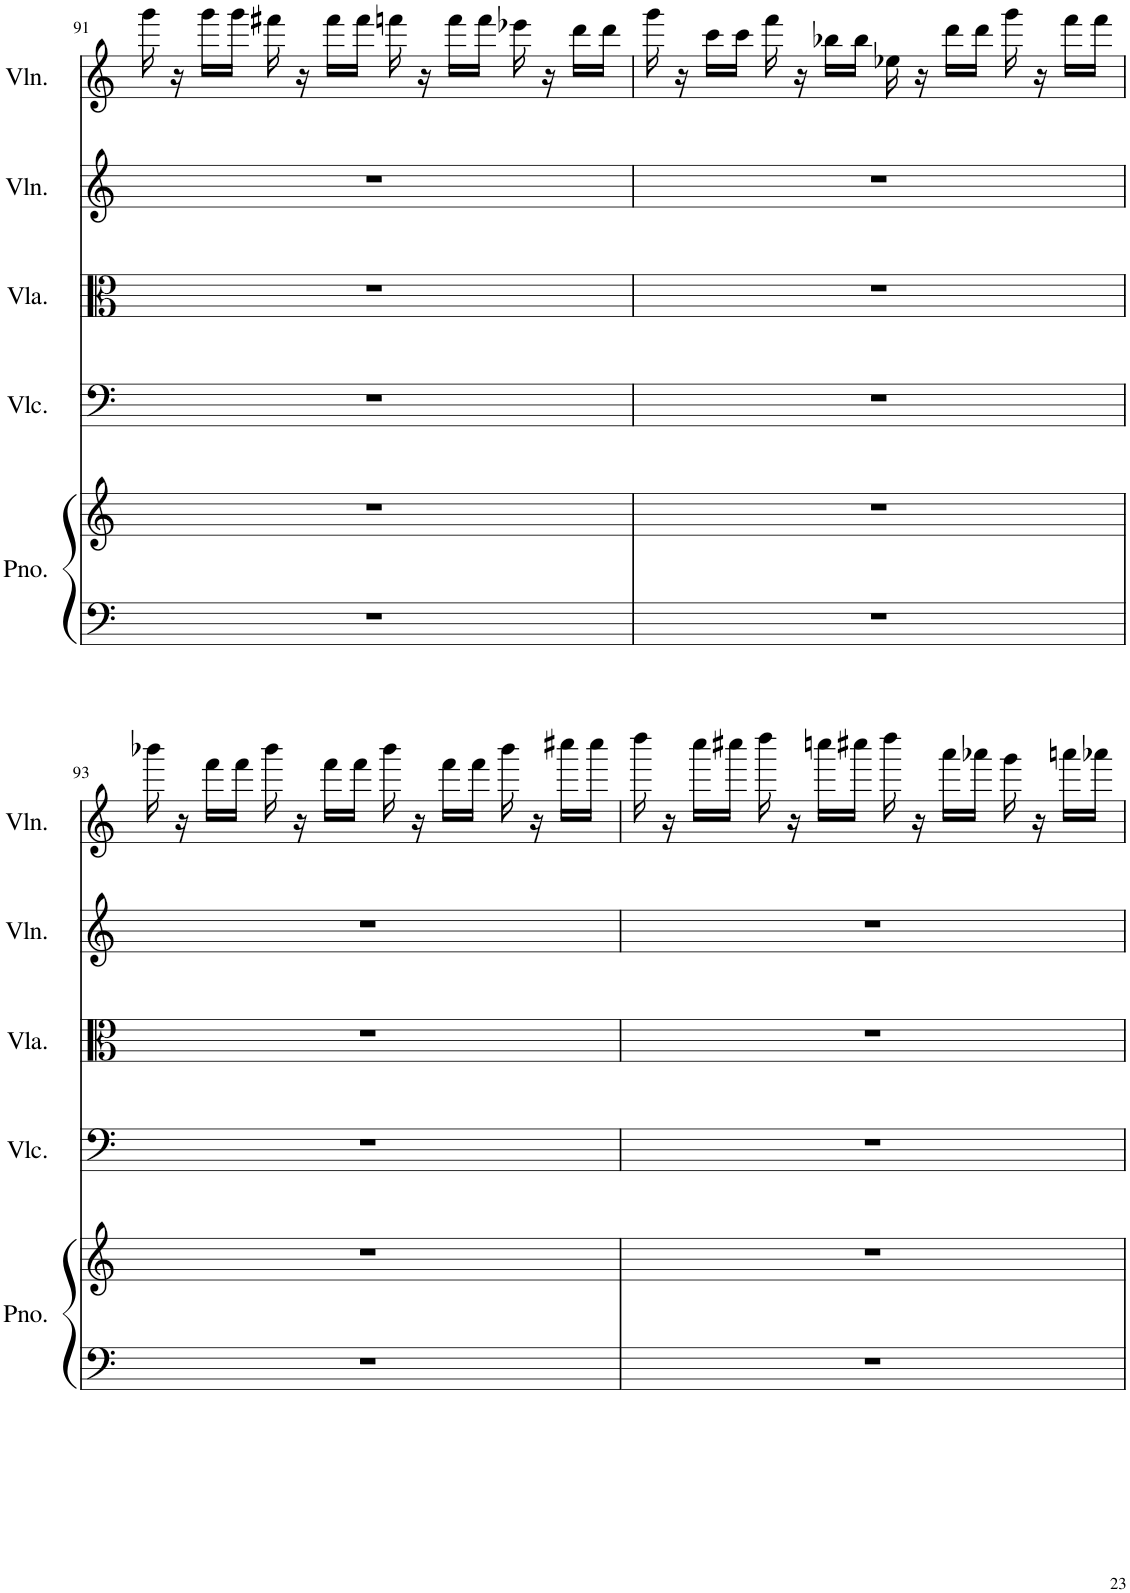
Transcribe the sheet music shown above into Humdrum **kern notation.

**kern	**kern	**kern	**kern	**kern	**kern
*part5	*part5	*part4	*part3	*part2	*part1
*staff6	*staff5	*staff4	*staff3	*staff2	*staff1
*I"Piano	*	*I"Violoncello	*I"Viola	*I"Violin	*I"Violin
*I'Pno.	*	*I'Vlc.	*I'Vla.	*I'Vln.	*I'Vln.
!!LO:PB:g=z
*clefF4	*clefG2	*clefF4	*clefC3	*clefG2	*clefG2
*k[]	*k[]	*k[]	*k[]	*k[]	*k[]
*M4/4	*M4/4	*M4/4	*M4/4	*M4/4	*M4/4
=91	=91	=91	=91	=91	=91
1r	1r	1r	1r	1r	16ggg\
.	.	.	.	.	16r
.	.	.	.	.	16ggg\LL
.	.	.	.	.	16ggg\JJ
.	.	.	.	.	16fff#X\
.	.	.	.	.	16r
.	.	.	.	.	16fff#\LL
.	.	.	.	.	16fff#\JJ
.	.	.	.	.	16fffn\
.	.	.	.	.	16r
.	.	.	.	.	16fff\LL
.	.	.	.	.	16fff\JJ
.	.	.	.	.	16eee-X\
.	.	.	.	.	16r
.	.	.	.	.	16ddd\LL
.	.	.	.	.	16ddd\JJ
=92	=92	=92	=92	=92	=92
1r	1r	1r	1r	1r	16ggg\
.	.	.	.	.	16r
.	.	.	.	.	16ccc\LL
.	.	.	.	.	16ccc\JJ
.	.	.	.	.	16fff\
.	.	.	.	.	16r
.	.	.	.	.	16bb-X\LL
.	.	.	.	.	16bb-\JJ
.	.	.	.	.	16ee-X\
.	.	.	.	.	16r
.	.	.	.	.	16ddd\LL
.	.	.	.	.	16ddd\JJ
.	.	.	.	.	16ggg\
.	.	.	.	.	16r
.	.	.	.	.	16fff\LL
.	.	.	.	.	16fff\JJ
!!LO:LB:g=z
=93	=93	=93	=93	=93	=93
1r	1r	1r	1r	1r	16bbb-X\
.	.	.	.	.	16r
.	.	.	.	.	16fff\LL
.	.	.	.	.	16fff\JJ
.	.	.	.	.	16bbb-\
.	.	.	.	.	16r
.	.	.	.	.	16fff\LL
.	.	.	.	.	16fff\JJ
.	.	.	.	.	16bbb-\
.	.	.	.	.	16r
.	.	.	.	.	16fff\LL
.	.	.	.	.	16fff\JJ
.	.	.	.	.	16bbb-\
.	.	.	.	.	16r
.	.	.	.	.	16cccc#X\LL
.	.	.	.	.	16cccc#\JJ
=94	=94	=94	=94	=94	=94
1r	1r	1r	1r	1r	16dddd\
.	.	.	.	.	16r
.	.	.	.	.	16cccc\LL
.	.	.	.	.	16cccc#X\JJ
.	.	.	.	.	16dddd\
.	.	.	.	.	16r
.	.	.	.	.	16ccccn\LL
.	.	.	.	.	16cccc#X\JJ
.	.	.	.	.	16dddd\
.	.	.	.	.	16r
.	.	.	.	.	16aaa\LL
.	.	.	.	.	16aaa-X\JJ
.	.	.	.	.	16ggg\
.	.	.	.	.	16r
.	.	.	.	.	16aaan\LL
.	.	.	.	.	16aaa-X\JJ
=	=	=	=	=	=
*-	*-	*-	*-	*-	*-
